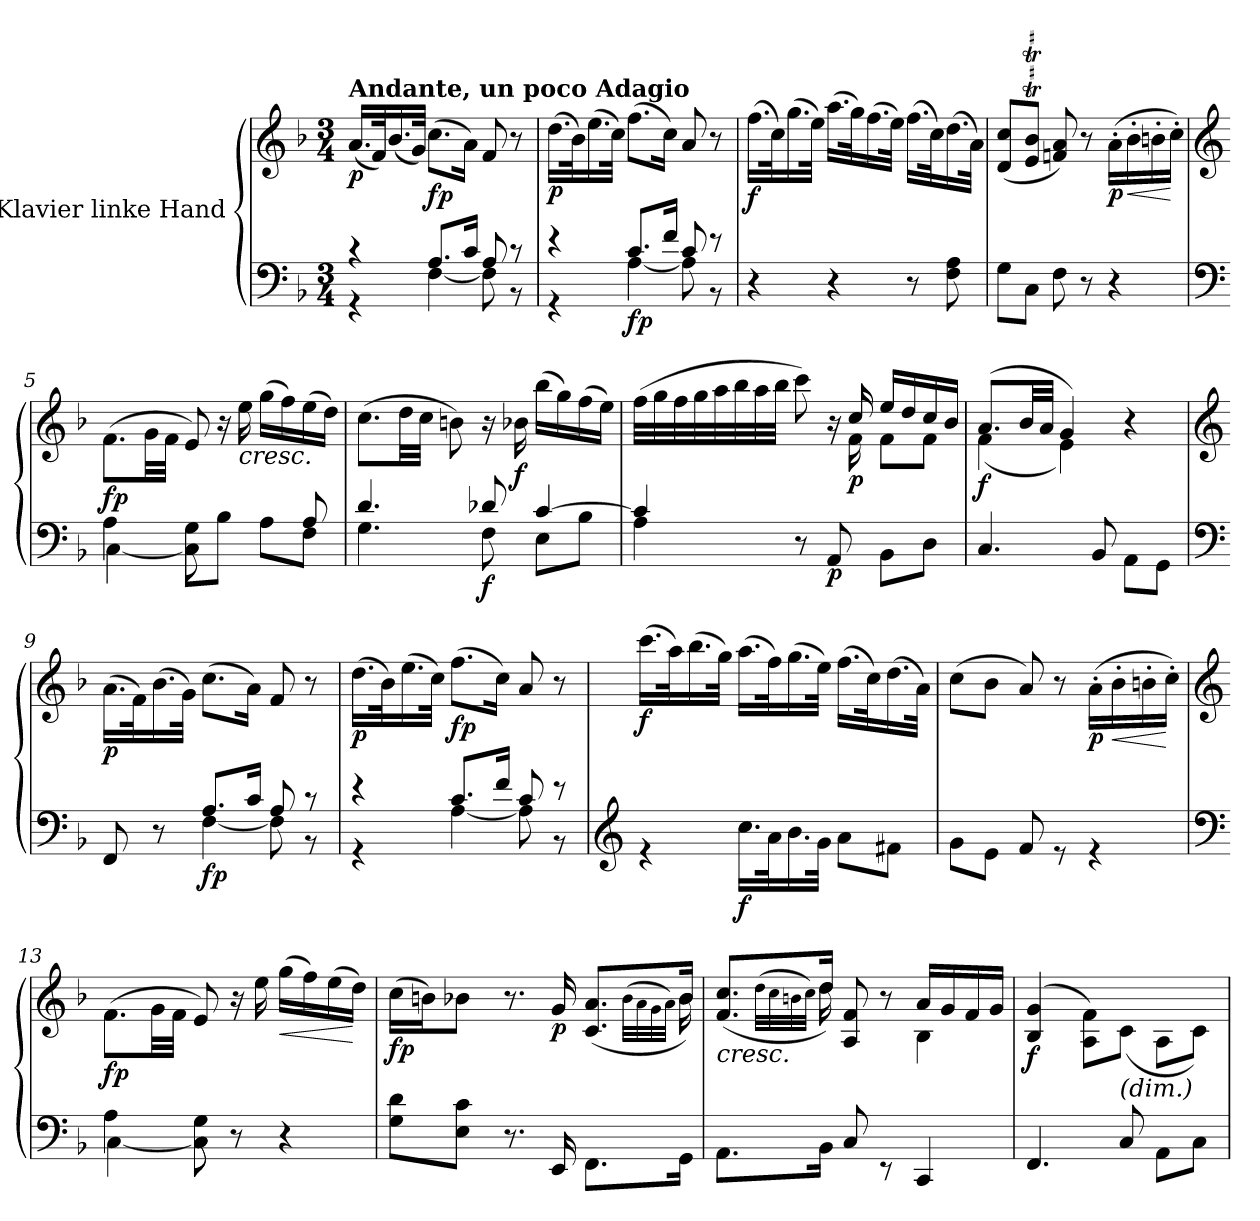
**kern	**kern	**dynam
*part1	*part1	*part1
*staff2	*staff1	*staff1/2
*I"Klavier linke Hand	*	*
*clefF4	*clefG2	*
*k[b-]	*k[b-]	*
*M3/4	*M3/4	*
=1	=1	=1
*^	*	*
!	!	!LO:TX:a:B:t=Andante, un poco Adagio	!
!	!	!	!LO:DY:b
4r	4r	(16.a/LL	p
.	.	32f/K)	.
.	.	(16.b-/	.
.	.	32g/JJk)	.
!	!	!	!LO:DY:b
8.A/L	[4F\	(8.cc\L	fp
16c/Jk	.	16a\Jk)	.
8A/	8F\]	8f/	.
8r	8r	8r	.
=2	=2	=2	=2
!	!	!	!LO:DY:b
4r	4r	(16.dd\LL	p
.	.	32b-\K)	.
.	.	(16.ee\	.
.	.	32cc\JJk)	.
!	!	!	!LO:DY:b=2
8.c/L	[4A\	(8.ff\L	fp
16f/Jk	.	16cc\Jk)	.
8c/	8A\]	8a/	.
8r	8r	8r	.
=3	=3	=3	=3
!	!	!	!LO:DY:b
*v	*v	*	*
4r	(16.ff\LL	f
.	32cc\K)	.
.	(16.gg\	.
.	32ee\JJk)	.
4r	(16.aa\LL	.
.	32gg\K)	.
.	(16.ff\	.
.	32ee\JJk)	.
8r	(16.ff\LL	.
.	32cc\K)	.
8F\ 8A\	(16.dd\	.
.	32a\JJk)	.
!!LO:LB:g=z
=4	=4	=4
8G\L	(8d/ 8cc/L	.
8C\J	8e/T 8b-/TJ	.
8F\	8f/ 8a/)	.
8r	8r	.
!	!	!LO:DY:b
4r	(16a'\LL	p
!	!	!LO:HP:b
.	16b-'\	<
.	16bn'\	.
.	16cc'\JJ)	[
!!LO:LB:g=z
=5	=5	=5
*clefF4	*clefG2	*
*^	*^	*
!	!	!	!	!LO:DY:b
4A\	[4C\	4ryy	(8.f\L	fp
.	.	.	32g\LL	.
.	.	.	32f\JJJ	.
8C\ 8G\	8C\L]	8ryy	8e/)	.
8ryy	8B-\J	16r	4.ryy	.
!	!	!LO:TX:b:i:t=cresc.	!	!
.	.	16ee\	.	.
8ryy	8A\L	(16gg\LL	.	.
.	.	16ff\)	.	.
8A/	8F\J	(16ee\	.	.
.	.	16dd\JJ)	.	.
*	*	*v	*v	*
=6	=6	=6	=6
4.d/	4.G\	(8.cc\L	.
.	.	32dd\LL	.
.	.	32cc\JJJ	.
.	.	8bn\)	.
!	!	!	!LO:DY:b=2
8d-X/	8F\	16r	f
!	!	!	!LO:DY:b
.	.	16b-X\	f
[4c/	8E\L	(16bb-\LL	.
.	.	16gg\)	.
.	8B-\J	(16ff\	.
.	.	16ee\JJ)	.
!!LO:PB:g=z
=7	=7	=7	=7
*	*	*^	*
4c/]	4A\	(32ff\LLL	4..ryy	.
.	.	32gg\	.	.
.	.	32ff\	.	.
.	.	32gg\	.	.
.	.	32aa\	.	.
.	.	32bb-\	.	.
.	.	32aa\	.	.
.	.	32bb-\JJJ	.	.
4ryy	8r	8ccc\)	.	.
!	!	!	!	!LO:DY:b=2
.	8AA/	16r	.	p
!	!	!	!	!LO:DY:b
.	.	16cc/	16f\	p
4ryy	8BB-\L	16ee/LL	8f\L	.
.	.	16dd/	.	.
.	8D\J	16cc/	8f\J	.
.	.	16b-/JJ	.	.
=8	=8	=8	=8	=8
!	!	!	!	!LO:DY:b
2.ryy	4.C/	(8.a/L	(4f\	f
.	.	32b-/LL	.	.
.	.	32a/JJJ	.	.
.	.	4g/)	4e\)	.
.	8BB-/	.	.	.
.	8AA\L	4r	4ryy	.
.	8GG\J	.	.	.
!!LO:LB:g=z	!!
=9	=9	=9	=9	=9
*clefF4	*	*clefG2	*	*
!	!	!	!	!LO:DY:b
4ryy	8FF/	4ryy	(16.a\LL	p
.	.	.	32f\K)	.
.	8r	.	(16.b-\	.
.	.	.	32g\JJk)	.
!	!	!	!	!LO:DY:b=2
8.A/L	[4F\	(8.cc\L	2ryy	fp
16c/Jk	.	16a\Jk)	.	.
8A/	8F\]	8f/	.	.
8r	8r	8r	.	.
*	*	*v	*v	*
=10	=10	=10	=10
!	!	!	!LO:DY:b
4r	4r	(16.dd\LL	p
.	.	32b-\K)	.
.	.	(16.ee\	.
.	.	32cc\JJk)	.
!	!	!	!LO:DY:b
8.c/L	[4A\	(8.ff\L	fp
16f/Jk	.	16cc\Jk)	.
8c/	8A\]	8a/	.
8r	8r	8r	.
=11	=11	=11	=11
*clefG2	*	*	*
!	!	!	!LO:DY:b
2.ryy	4r	(16.ccc\LL	f
.	.	32aa\K)	.
.	.	(16.bb-\	.
.	.	32gg\JJk)	.
!	!	!	!LO:DY:b=2
.	16.cc\LL	(16.aa\LL	f
.	32a\K	32ff\K)	.
.	16.b-\	(16.gg\	.
.	32g\JJk	32ee\JJk)	.
.	8a\L	(16.ff\LL	.
.	.	32cc\K)	.
.	8f#X\J	(16.dd\	.
.	.	32a\JJk)	.
!!LO:LB:g=z
=12	=12	=12	=12
2.ryy	8g\L	(8cc\L	.
.	8e\J	8b-\J	.
.	8f/	8a/)	.
.	8r	8r	.
!	!	!	!LO:DY:b
.	4r	(16a'\LL	p
!	!	!	!LO:HP:b
.	.	16b-'\	<
.	.	16bn'\	.
.	.	16cc'\JJ)	[
!!LO:LB:g=z
=13	=13	=13	=13
*clefF4	*	*clefG2	*
*	*	*^	*
!	!	!	!	!LO:DY:b
4A\	[4C\	4ryy	(8.f\L	fp
.	.	.	32g\LL	.
.	.	.	32f\JJJ	.
8C\ 8G\	8C\]	8ryy	8e/)	.
8r	4.ryy	16r	4.ryy	.
.	.	16ee\	.	.
!	!	!	!	!LO:HP:b
4r	.	(16gg\LL	.	<
.	.	16ff\)	.	.
.	.	(16ee\	.	.
.	.	16dd\JJ)	.	[
=14	=14	=14	=14	=14
!	!	!	!	!LO:DY:b
8G\ 8d\L	4ryy	(16cc\LL	8.ryy	fp
.	.	16bn\J)	.	.
8E\ 8c\J	.	8b-X\J	.	.
*	*	*v	*v	*
4ryy	8.r	8.r	.
!	!	!	!LO:DY:b
.	16EE/	16g/	p
4ryy	8.FF\L	(8.c/ 8.a/L	.
*	*	*^	*
.	.	.	(32qb-\LLL	.
.	.	.	32qa\	.
.	.	.	32qg\	.
.	.	.	32qa\JJJ)	.
.	16GG\Jk	16b-/Jk)	16b-\	.
=15	=15	=15	=15	=15
!	!	!LO:TX:b:i:t=cresc.	!	!
2.ryy	8.AA\L	(8.f/ 8.cc/L	8.ryy	.
.	.	.	(32qdd\LLL	.
.	.	.	32qcc\	.
.	.	.	32qbn\	.
.	.	.	32qcc\JJJ)	.
.	16BB-\Jk	16dd/Jk)	16dd\	.
.	8C/	8A/ 8f/	4ryy	.
.	8r	8r	.	.
.	4CC/	16a/LL	4B-\	.
.	.	16g/	.	.
.	.	16f/	.	.
.	.	16g/JJ	.	.
!!LO:LB:g=z	!!
=16	=16	=16	=16	=16
!	!	!	!	!LO:DY:b
2.ryy	4.FF/	2.ryy	(4B-/ 4g/	f
.	.	.	8A\ 8f\L)	.
!	!	!	!LO:TX:b:i:t=(dim.)	!
.	8C/	.	(8c\J	.
.	8AA\L	.	8A\L	.
.	8C\J	.	8c\J)	.
*v	*v	*	*	*
*	*v	*v	*
=	=	=
*-	*-	*-
